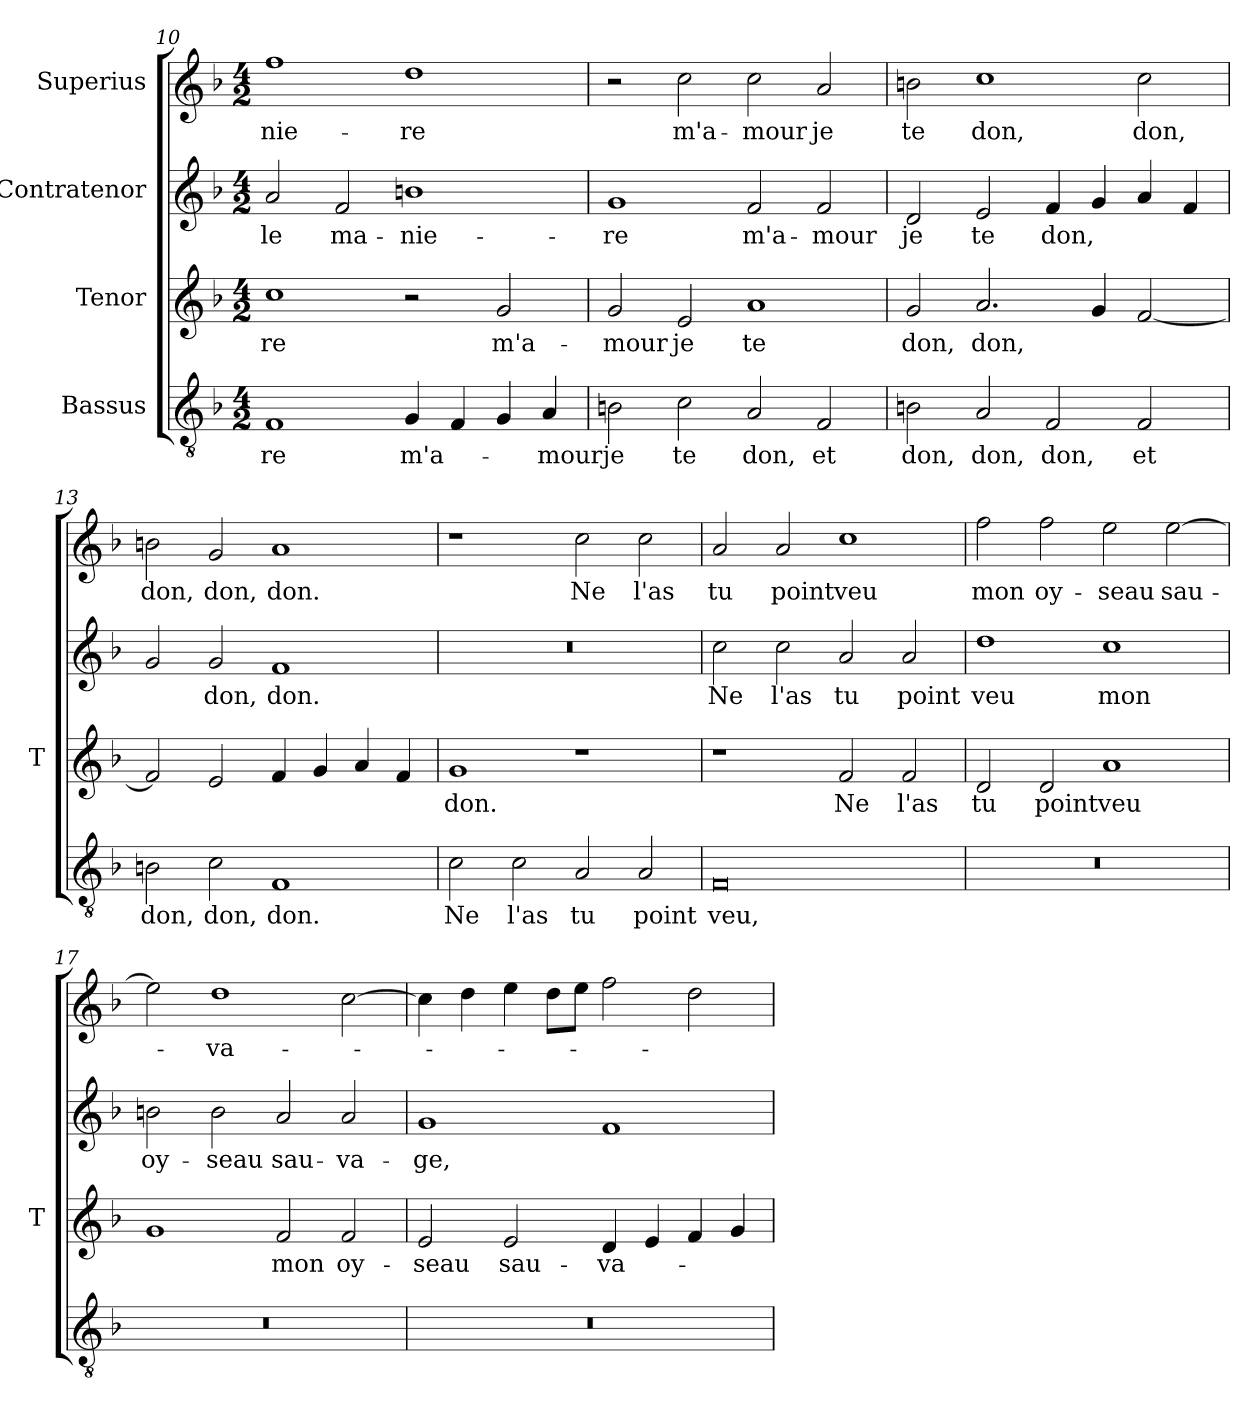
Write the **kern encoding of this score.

**kern	**text	**kern	**text	**kern	**text	**kern	**text
*part4	*part4	*part3	*part3	*part2	*part2	*part1	*part1
*staff4	*staff4	*staff3	*staff3	*staff2	*staff2	*staff1	*staff1
*I"Bassus	*	*I"Tenor	*	*I"Contratenor	*	*I"Superius	*
*	*	*I'T	*	*	*	*	*
*clefGv2	*	*clefG2	*	*clefG2	*	*clefG2	*
*k[b-]	*	*k[b-]	*	*k[b-]	*	*k[b-]	*
*M4/2	*	*M4/2	*	*M4/2	*	*M4/2	*
=10	=10	=10	=10	=10	=10	=10	=10
1F	-re	1cc	-re	2a	-le	1ff	nie-
.	.	.	.	2f	ma-	.	.
4G	m'a-	2r	.	1bn	nie-	1dd	-re
4F	.	.	.	.	.	.	.
4G	.	2g	m'a-	.	.	.	.
4A	-mour	.	.	.	.	.	.
=11	=11	=11	=11	=11	=11	=11	=11
2Bn	-je	2g	-mour	1g	-re	2r	.
2c	-te	2e	-je	.	.	2cc	m'a-
2A	-don,	1a	-te	2f	m'a-	2cc	-mour
2F	-et	.	.	2f	-mour	2a	-je
=12	=12	=12	=12	=12	=12	=12	=12
2Bn	-don,	2g	-don,	2d	-je	2bn	-te
2A	-don,	2.a	-don,	2e	-te	1cc	-don,
2F	-don,	.	.	4f	-don,	.	.
.	.	4g	.	4g	.	.	.
2F	-et	[2f	.	4a	.	2cc	-don,
.	.	.	.	4f	.	.	.
=13	=13	=13	=13	=13	=13	=13	=13
2Bn	-don,	2f]	.	2g	.	2bn	-don,
2c	-don,	2e	.	2g	-don,	2g	-don,
1F	-don.	4f	.	1f	-don.	1a	-don.
.	.	4g	.	.	.	.	.
.	.	4a	.	.	.	.	.
.	.	4f	.	.	.	.	.
=14	=14	=14	=14	=14	=14	=14	=14
2c	-Ne	1g	-don.	0r	.	1r	.
2c	-l'as	.	.	.	.	.	.
2A	-tu	1r	.	.	.	2cc	-Ne
2A	-point	.	.	.	.	2cc	-l'as
=15	=15	=15	=15	=15	=15	=15	=15
0F	-veu,	1r	.	2cc	-Ne	2a	-tu
.	.	.	.	2cc	-l'as	2a	-point
.	.	2f	-Ne	2a	-tu	1cc	-veu
.	.	2f	-l'as	2a	-point	.	.
=16	=16	=16	=16	=16	=16	=16	=16
0r	.	2d	-tu	1dd	-veu	2ff	-mon
.	.	2d	-point	.	.	2ff	oy-
.	.	1a	-veu	1cc	-mon	2ee	-seau
.	.	.	.	.	.	[2ee	sau-
=17	=17	=17	=17	=17	=17	=17	=17
0r	.	1g	.	2bn	oy-	2ee]	.
.	.	.	.	2b	-seau	1dd	va-
.	.	2f	-mon	2a	sau-	.	.
.	.	2f	oy-	2a	va-	[2cc	.
=18	=18	=18	=18	=18	=18	=18	=18
0r	.	2e	-seau	1g	-ge,	4cc]	.
.	.	.	.	.	.	4dd	.
.	.	2e	sau-	.	.	4ee	.
.	.	.	.	.	.	8ddL	.
.	.	.	.	.	.	8eeJ	.
.	.	4d	va-	1f	.	2ff	.
.	.	4e	.	.	.	.	.
.	.	4f	.	.	.	2dd	.
.	.	4g	.	.	.	.	.
=	=	=	=	=	=	=	=
*-	*-	*-	*-	*-	*-	*-	*-
